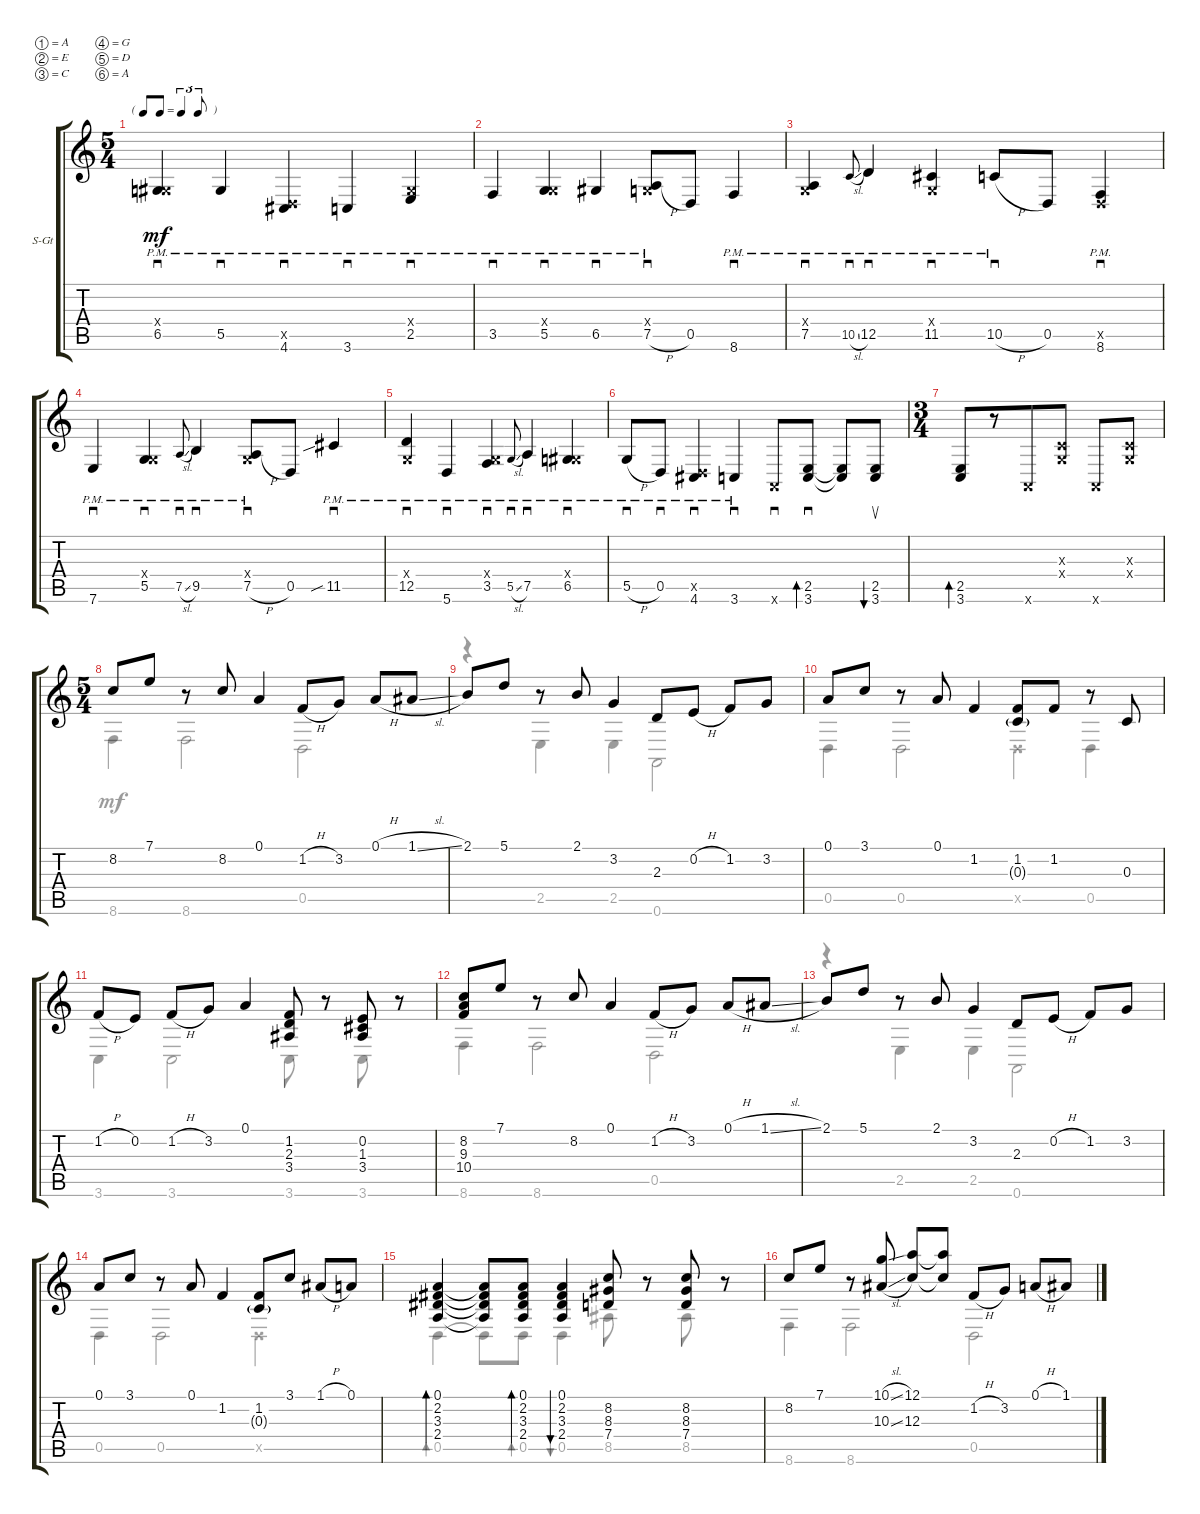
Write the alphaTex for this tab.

\defaultSystemsLayout 4
\bracketExtendMode groupsimilarinstruments
\firstSystemTrackNameOrientation horizontal
\otherSystemsTrackNameOrientation horizontal
\track ("Steel Guitar" "S-Gt") {instrument acousticguitarsteel}
\staff {score tabs}
\tuning (A3 E3 C3 G2 D2 A1)
\voice
\ts (5 4)
\tf triplet8th
\tempo (165 hide)
\clef g2
\ks c
(6.5{pm} 0.4{x}).4{sd dy mf} 5.5{pm}.4{sd} (4.6{pm} 0.5{x}).4{sd} 3.6{pm}.4{sd} (2.5{pm} 0.4{x}).4{sd} |
3.5{pm}.4{sd} (5.5{pm} 0.4{x}).4{sd} 6.5{pm}.4{sd} (7.5{h pm} 0.4{x}).8{sd} 0.5.8 8.6{pm}.4{sd} |
(7.5{pm} 0.4{x}).4{sd} 10.5{sl pm}.8{sd gr onbeat} 12.5{pm}.4{sd} (11.5{pm} 0.4{x}).4{sd} 10.5{h pm}.8{sd} 0.5.8 (8.6{pm} 0.5{x}).4{sd} |
7.6{pm}.4{sd} (5.5{pm} 0.4{x}).4{sd} 7.5{sl pm}.8{sd gr onbeat} 9.5{pm}.4{sd} (7.5{h pm} 0.4{x}).8{sd} 0.5.8 11.5{sib pm}.4{sd} |
(12.5{pm} 0.4{x}).4{sd} 5.6{pm}.4{sd} (3.5{pm} 0.4{x}).4{sd} 5.5{sl pm}.8{sd gr onbeat} 7.5{pm}.4{sd} (6.5{pm} 0.4{x}).4{sd} |
5.5{h pm}.8{sd} 0.5{pm}.8{sd} (4.6{pm} 0.5{pm x}).4{sd} 3.6{pm}.4{sd} 0.6{x}.8{sd} (3.6 2.5).8{sd bd 30} (3.6{t} 2.5{t}).8 (2.5 3.6).8{su bu 30} |
\ts (3 4)
(2.5 3.6).8{bd 30 beam merge} r.8{beam merge} 0.6{x}.8 (0.4{x} 0.3{x}).8 0.6{x}.8 (0.4{x} 0.3{x}).8 |
\ts (5 4)
8.2.8 7.1.8 r.8 8.2.8 0.1.4 1.2{h}.8 3.2.8 0.1{h}.8 1.1{sl}.8 |
2.1.8 5.1.8 r.8 2.1.8 3.2.4 2.3.8 0.2{h}.8 1.2.8 3.2.8 |
0.1.8 3.1.8 r.8 0.1.8 1.2.4 (1.2 0.3{g}).8 1.2.8 r.8 0.3.8 |
1.2{h}.8 0.2.8 1.2{h}.8 3.2.8 0.1.4 (1.2 2.3 3.4).8 r.8 (3.4 0.2 1.3).8 r.8 |
(8.2 9.3 10.4).8 7.1.8 r.8 8.2.8 0.1.4 1.2{h}.8 3.2.8 0.1{h}.8 1.1{sl}.8 |
2.1.8 5.1.8 r.8 2.1.8 3.2.4 2.3.8 0.2{h}.8 1.2.8 3.2.8 |
0.1.8 3.1.8 r.8 0.1.8 1.2.4 (1.2 0.3{g}).8 3.1.8 1.1{h}.8 0.1.8 |
(2.2 2.4 3.3 0.1).4{bd 30} (2.2{t} 2.4{t} 3.3{t} 0.1{t}).8 (0.1 2.2 3.3 2.4).8{bd 30} (0.1 2.2 3.3 2.4).4{bu 30} (8.2 8.3 7.4).8 r.8 (8.2 8.3 7.4).8 r.8 |
8.2.8 7.1.8 r.8 (10.1{sl} 10.3{sl}).8 (12.1 12.3).8 (12.1{t} 12.3{t}).8 1.2{h}.8 3.2.8 0.1{h}.8 1.1{sl}.8
\voice
\clef g2
\ottava regular
\simile none
\ks c
|
|
|
|
|
|
|
8.6.4 8.6.2 0.5.2 |
r.4 2.5.4 2.5.4 0.6.2 |
0.5.4 0.5.2 0.5{x}.4 0.5.4 |
3.6.4 3.6.2 3.6.8 r.8 3.6.8 r.8 |
8.6.4 8.6.2 0.5.2 |
r.4 2.5.4 2.5.4 0.6.2 |
0.5.4 0.5.2 0.5{x}.2 |
0.5.4{bd 0} 0.5{t}.8 0.5.8{bd 0} 0.5.4{bu 0} 8.5.8 r.8 8.5.8 r.8 |
8.6.4 8.6.2 0.5.2
